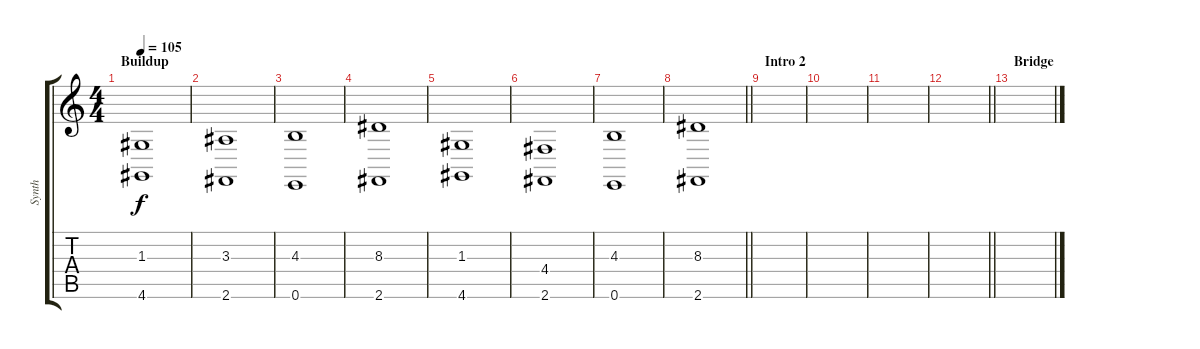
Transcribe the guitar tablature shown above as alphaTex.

\track ("Synth" "Synth") {instrument accordion}
\staff {score tabs}
\tuning (E0 B3 G3 D3 A2 E2) {hide}
\ts (4 4)
\section ("" "Buildup")
\tempo 105
\clef g2
\ks c
(1.3 4.6).1{dy f} |
(3.3 2.6).1 |
(4.3 0.6).1 |
(8.3 2.6).1 |
(1.3 4.6).1 |
(4.4 2.6).1 |
(4.3 0.6).1 |
\barLineRight lightlight
(8.3 2.6).1 |
\section ("" "Intro 2")
|
|
|
\barLineRight lightlight
|
\section ("" "Bridge")
